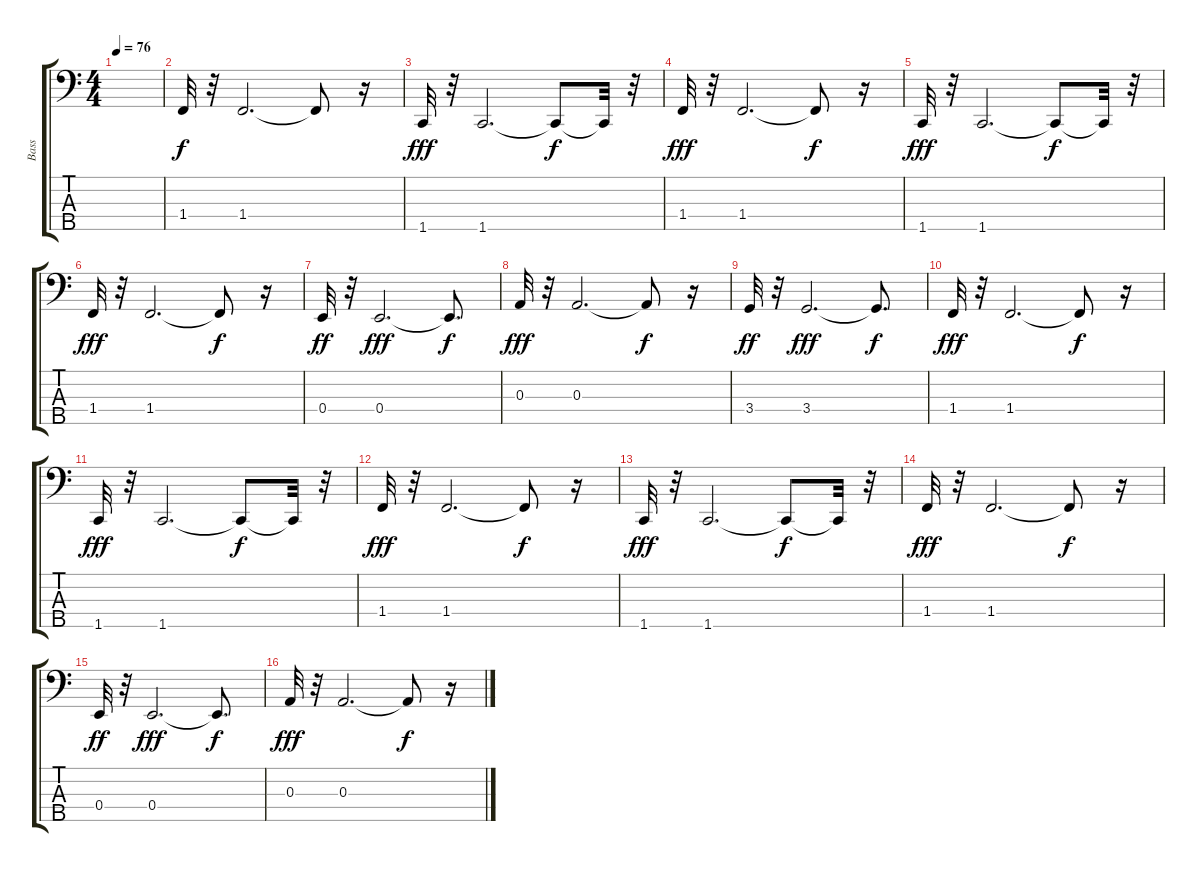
\track ("Bass" "Bass") {instrument electricbassfinger}
\staff {score tabs}
\tuning (G2 D2 A1 E1 B0) {hide}
\ts (4 4)
\tempo 76
\clef f4
\ks c
|
1.4.32 r.32 1.4.2{d} 1.4{t}.8{dy f} r.16 |
1.5.32{dy fff} r.32 1.5.2{d} 1.5{t}.8{dy f} 1.5{t}.32 r.32 |
1.4.32{dy fff instrument electricbassfinger} r.32 1.4.2{d} 1.4{t}.8{dy f} r.16 |
1.5.32{dy fff} r.32{txt ""} 1.5.2{d} 1.5{t}.8{dy f} 1.5{t}.32 r.32 |
1.4.32{dy fff instrument electricbassfinger} r.32 1.4.2{d} 1.4{t}.8{dy f} r.16 |
0.4.32{dy ff} r.32 0.4.2{d dy fff} 0.4{t}.8{d dy f} |
0.3.32{dy fff instrument electricbassfinger} r.32 0.3.2{d} 0.3{t}.8{dy f} r.16 |
3.4.32{dy ff} r.32 3.4.2{d dy fff} 3.4{t}.8{d dy f} |
1.4.32{dy fff instrument electricbassfinger} r.32 1.4.2{d} 1.4{t}.8{dy f} r.16 |
1.5.32{dy fff} r.32 1.5.2{d} 1.5{t}.8{dy f} 1.5{t}.32 r.32 |
1.4.32{dy fff instrument electricbassfinger} r.32 1.4.2{d} 1.4{t}.8{dy f} r.16 |
1.5.32{dy fff} r.32 1.5.2{d} 1.5{t}.8{dy f} 1.5{t}.32 r.32 |
1.4.32{dy fff instrument electricbassfinger} r.32 1.4.2{d} 1.4{t}.8{dy f} r.16 |
0.4.32{dy ff} r.32 0.4.2{d dy fff} 0.4{t}.8{d dy f} |
0.3.32{dy fff instrument electricbassfinger} r.32 0.3.2{d} 0.3{t}.8{dy f} r.16
